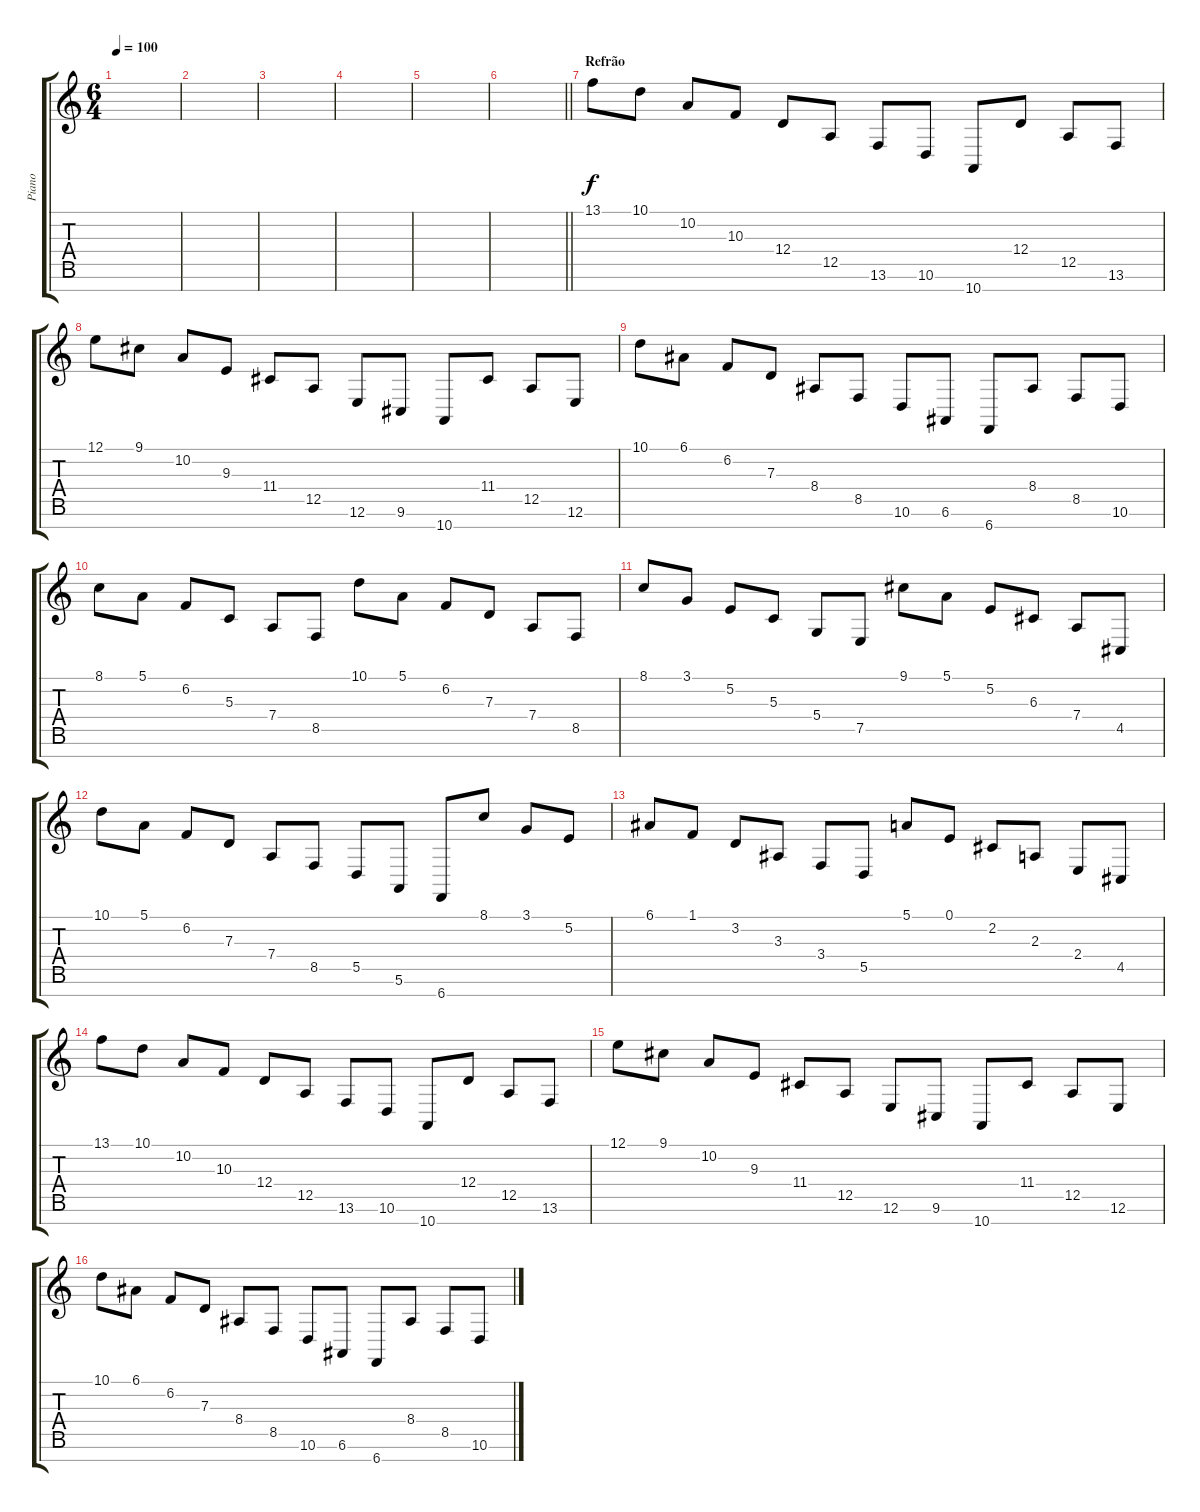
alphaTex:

\track ("Piano" "Piano") {instrument acousticgrandpiano}
\staff {score tabs}
\tuning (E4 B3 G3 D3 A2 E2 B1) {hide}
\ts (6 4)
\tempo 100
\clef g2
\ks c
|
|
|
|
|
\barLineRight lightlight
|
\section ("" "Refrão")
13.1.8{volume 12 instrument stringensemble1} 10.1.8 10.2.8 10.3.8 12.4.8 12.5.8 13.6.8 10.6.8 10.7.8 12.4.8 12.5.8 13.6.8 |
12.1.8 9.1.8 10.2.8 9.3.8 11.4.8 12.5.8 12.6.8 9.6.8 10.7.8 11.4.8 12.5.8 12.6.8 |
10.1.8 6.1.8 6.2.8 7.3.8 8.4.8 8.5.8 10.6.8 6.6.8 6.7.8 8.4.8 8.5.8 10.6.8 |
8.1.8 5.1.8 6.2.8 5.3.8 7.4.8 8.5.8 10.1.8 5.1.8 6.2.8 7.3.8 7.4.8 8.5.8 |
8.1.8 3.1.8 5.2.8 5.3.8 5.4.8 7.5.8 9.1.8 5.1.8 5.2.8 6.3.8 7.4.8 4.5.8 |
10.1.8 5.1.8 6.2.8 7.3.8 7.4.8 8.5.8 5.5.8 5.6.8 6.7.8 8.1.8 3.1.8 5.2.8 |
6.1.8 1.1.8 3.2.8 3.3.8 3.4.8 5.5.8 5.1.8 0.1.8 2.2.8 2.3.8 2.4.8 4.5.8 |
13.1.8 10.1.8 10.2.8 10.3.8 12.4.8 12.5.8 13.6.8 10.6.8 10.7.8 12.4.8 12.5.8 13.6.8 |
12.1.8 9.1.8 10.2.8 9.3.8 11.4.8 12.5.8 12.6.8 9.6.8 10.7.8 11.4.8 12.5.8 12.6.8 |
10.1.8 6.1.8 6.2.8 7.3.8 8.4.8 8.5.8 10.6.8 6.6.8 6.7.8 8.4.8 8.5.8 10.6.8
